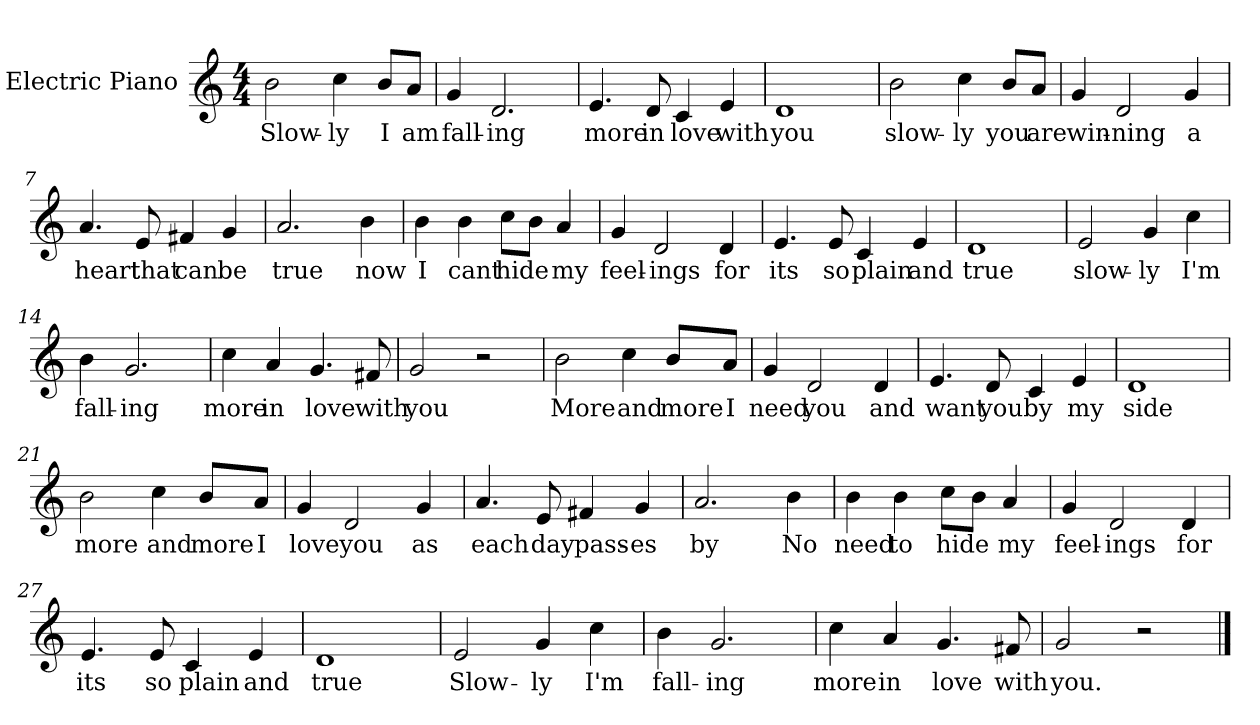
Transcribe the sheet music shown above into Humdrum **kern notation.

**kern	**text
*part1	*part1
*staff1	*staff1
*I"Electric Piano	*
*I'E.Pno	*
*clefG2	*
*k[]	*
*C:	*
*M4/4	*
=1	=1
2b\	Slow-
4cc\	-ly
8b/L	I
8a/J	am
=2	=2
4g/	fall-
2.d/	-ing
=3	=3
4.e/	more
8d/	in
4c/	love
4e/	with
=4	=4
1d	you
=5	=5
2b\	slow-
4cc\	-ly
8b/L	you
8a/J	are
!!LO:LB:g=z
=6	=6
4g/	win-
2d/	-ning
4g/	a
=7	=7
4.a/	heart
8e/	that
4f#X/	can
4g/	be
=8	=8
2.a/	true
4b\	now
=9	=9
4b\	I
4b\	cant
8cc\L	hide
8b\J	.
4a/	my
=10	=10
4g/	feel-
2d/	-ings
4d/	for
!!LO:LB:g=z
=11	=11
4.e/	its
8e/	so
4c/	plain
4e/	and
=12	=12
1d	true
=13	=13
2e/	slow-
4g/	-ly
4cc\	I'm
=14	=14
4b\	fall-
2.g/	-ing
=15	=15
4cc\	more
4a/	in
4.g/	love
8f#X/	with
=16	=16
2g/	you
2r	.
!!LO:LB:g=z
=17	=17
2b\	More
4cc\	and
8b/L	more
8a/J	I
=18	=18
4g/	need
2d/	you
4d/	and
=19	=19
4.e/	want
8d/	you
4c/	by
4e/	my
=20	=20
1d	side
=21	=21
2b\	more
4cc\	and
8b/L	more
8a/J	I
!!LO:LB:g=z
=22	=22
4g/	love
2d/	you
4g/	as
=23	=23
4.a/	each
8e/	day
4f#X/	pass-
4g/	-es
=24	=24
2.a/	by
4b\	No
=25	=25
4b\	need
4b\	to
8cc\L	hide
8b\J	.
4a/	my
=26	=26
4g/	feel-
2d/	-ings
4d/	for
!!LO:LB:g=z
=27	=27
4.e/	its
8e/	so
4c/	plain
4e/	and
=28	=28
1d	true
=29	=29
2e/	Slow-
4g/	-ly
4cc\	I'm
=30	=30
4b\	fall-
2.g/	-ing
=31	=31
4cc\	more
4a/	in
4.g/	love
8f#X/	with
=32	=32
2g/	you.
2r	.
==	==
*-	*-
